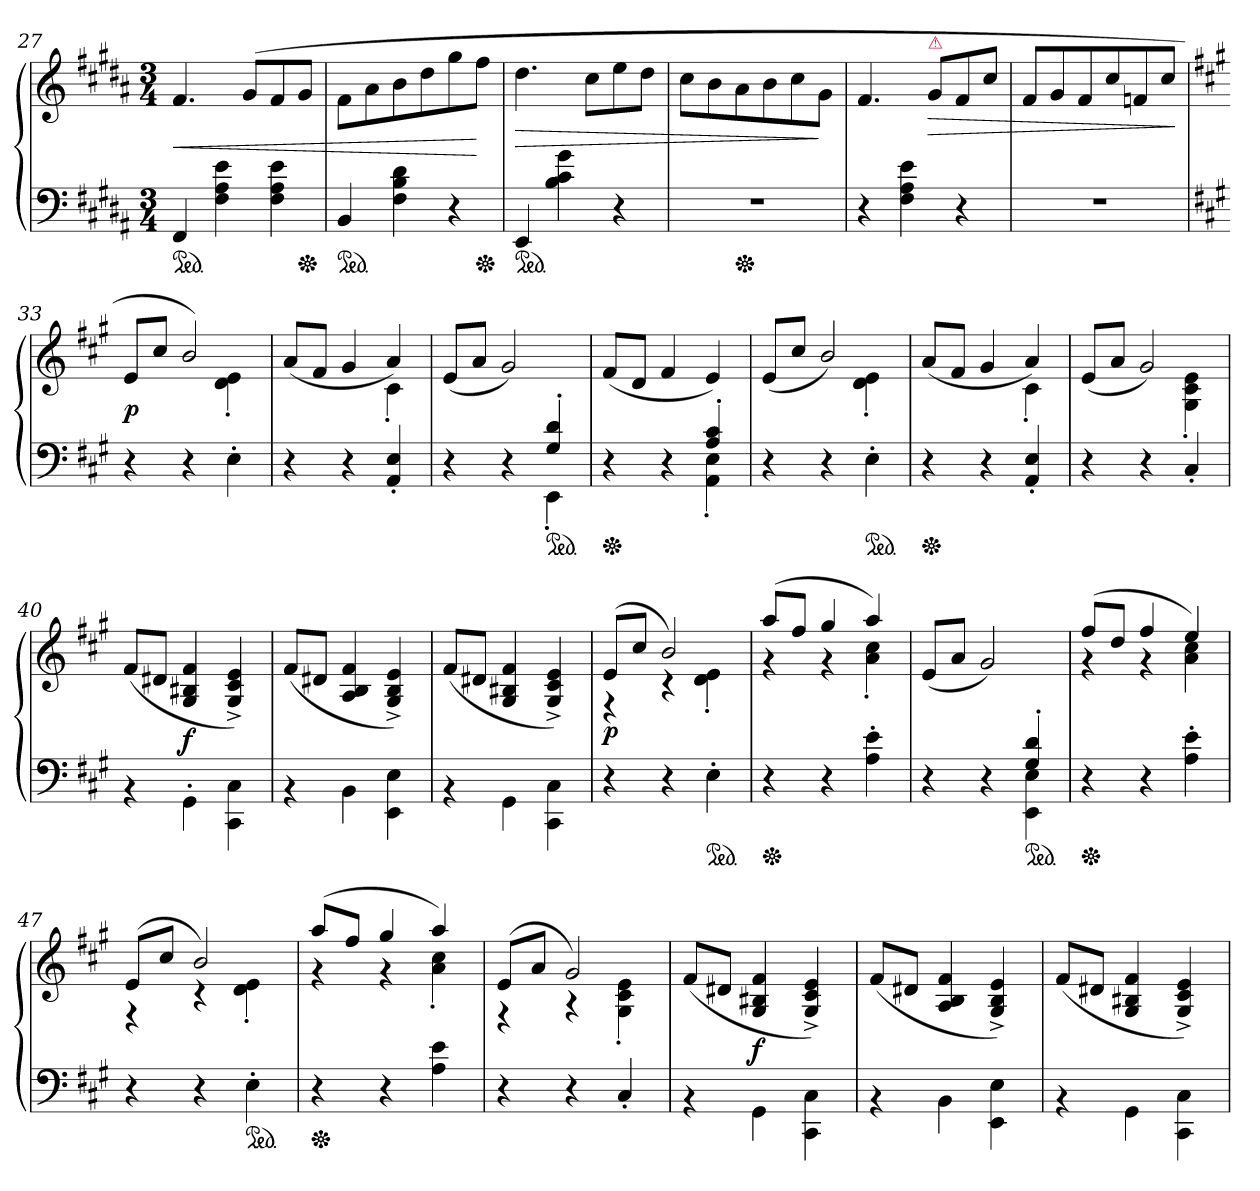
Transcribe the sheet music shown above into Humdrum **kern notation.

**kern	**kern	**dynam
*part1	*part1	*part1
*staff2	*staff1	*staff1/2
*clefF4	*clefG2	*
*k[f#c#g#d#a#]	*k[f#c#g#d#a#]	*
*B:	*B:	*
*M3/4	*M3/4	*
*ped	*	*
=27	=27	=27
4FF#	4.f#	<
4F# 4A# 4e	.	.
.	(>8g#L	.
4F# 4A# 4e	8f#	.
*Xped	*	*
.	8g#J	.
=28	=28	=28
*ped	*	*
4BB	8f#L	.
.	8a#	.
4F# 4B 4d#	8b	.
.	8dd#	.
4r	8gg#	.
*Xped	*	*
.	8ff#J	[
=29	=29	=29
*ped	*	*
4EE	4.dd#	>
4B 4c# 4g#	.	.
.	8cc#L	.
4r	8ee	.
.	8dd#J	.
=30	=30	=30
2.r	8cc#\L	.
.	8b	.
*Xped	*	*
.	8a#	.
.	8b	.
.	8cc#	.
.	8g#J	]
=31	=31	=31
4r	4.f#	.
4F# 4A# 4e	.	.
!	!LO:TX:a:color=crimson:t=⚠	!
!	!	!LO:HP:b
.	8g#L	>
4r	8f#	.
.	8cc#J	.
=32	=32	=32
2.r	8f#L	.
.	8g#	.
.	8f#	.
.	8cc#	.
.	8fn	.
.	8cc#J	.
.	.	]
=33	=33	=33
*k[f#c#g#]	*k[f#c#g#]	*
*	*^	*
4r	8eL	2ryy	p
.	8cc#J	.	.
4r	2b)	.	.
4E'	.	4d'> 4e'>	.
=34	=34	=34	=34
4r	(8aL	2ryy	.
.	8f#J	.	.
4r	4g#	.	.
4AA' 4E'	4a)	4c#'>	.
*	*v	*v	*
=35	=35	=35
*^	*	*
4r	2ryy	(8eL	.
.	.	8aJ	.
4r	.	2g#)	.
*ped	*	*	*
4G#' 4d'	4EE'>	.	.
=36	=36	=36	=36
*Xped	*	*	*
2ryy	4r	(8f#L	.
.	.	8dJ	.
.	4r	4f#	.
4A' 4c#'	4AA' 4E'	4e)	.
*v	*v	*	*
=37	=37	=37
*	*^	*
4r	(>8eL	2ryy	.
.	8cc#J	.	.
4r	2b)	.	.
*ped	*	*	*
4E'	.	4d'> 4e'>	.
=38	=38	=38	=38
*Xped	*	*	*
4r	(>8aL	2ryy	.
.	8f#J	.	.
4r	4g#	.	.
4AA' 4E'	4a)	4c#'>	.
=39	=39	=39	=39
4r	(>8eL	2ryy	.
.	8aJ	.	.
4r	2g#)	.	.
4C#'	.	4G#'> 4c#'> 4e'>	.
*	*v	*v	*
=40	=40	=40
4rBB	(>8f#L	.
.	8d#XJ	.
4GG#'\	4G#/ 4B#X/ 4f#/	f
4CC#\ 4C#\	4G#^/ 4c#^/ 4e^/)	.
=41	=41	=41
4rBB	(>8f#L	.
.	8d#XJ	.
4BB\	4A/ 4B/ 4f#/	.
4EE\ 4E\	4G#^/ 4B^/ 4e^/)	.
=42	=42	=42
4rBB	(>8f#L	.
.	8d#XJ	.
4GG#\	4G#/ 4B#X/ 4f#/	.
4CC#\ 4C#\	4G#^/ 4c#^/ 4e^/)	.
=43	=43	=43
*	*^	*
4r	(>8eL	4r	p
.	8cc#J	.	.
4r	2b)	4r	.
*ped	*	*	*
4E'	.	4d'> 4e'>	.
=44	=44	=44	=44
*Xped	*	*	*
4r	(8aaL	4rg	.
.	8ff#J	.	.
4r	4gg#	4rg	.
4A' 4e'	4aa)	4a'> 4cc#'>	.
*	*v	*v	*
=45	=45	=45
*^	*	*
2ryy	4r	(>8eL	.
.	.	8aJ	.
.	4r	2g#)	.
*ped	*	*	*
4G#' 4d'	4EE 4E	.	.
*v	*v	*	*
=46	=46	=46
*	*^	*
*Xped	*	*	*
4r	(8ff#L	4rg	.
.	8ddJ	.	.
4r	4ff#	4rg	.
4A' 4e'	4ee)	4a 4cc#	.
=47	=47	=47	=47
4r	(>8eL	4r	.
.	8cc#J	.	.
4r	2b)	4r	.
*ped	*	*	*
4E'	.	4d'> 4e'>	.
=48	=48	=48	=48
*Xped	*	*	*
4r	(8aaL	4rg	.
.	8ff#J	.	.
4r	4gg#	4rg	.
4A 4e	4aa)	4a'> 4cc#'>	.
=49	=49	=49	=49
4r	(>8eL	4r	.
.	8aJ	.	.
4r	2g#)	4r	.
4C#'	.	4G#'> 4c#'> 4e'>	.
*	*v	*v	*
=50	=50	=50
4rBB	(>8f#L	.
.	8d#XJ	.
4GG#\	4G#/ 4B#X/ 4f#/	f
4CC#\ 4C#\	4G#^/ 4c#^/ 4e^/)	.
=51	=51	=51
4rBB	(>8f#L	.
.	8d#XJ	.
4BB\	4A/ 4B/ 4f#/	.
4EE\ 4E\	4G#^/ 4B^/ 4e^/)	.
=52	=52	=52
4rBB	(>8f#L	.
.	8d#XJ	.
4GG#\	4G#/ 4B#X/ 4f#/	.
4CC#\ 4C#\	4G#^/ 4c#^/ 4e^/)	.
=	=	=
*-	*-	*-
